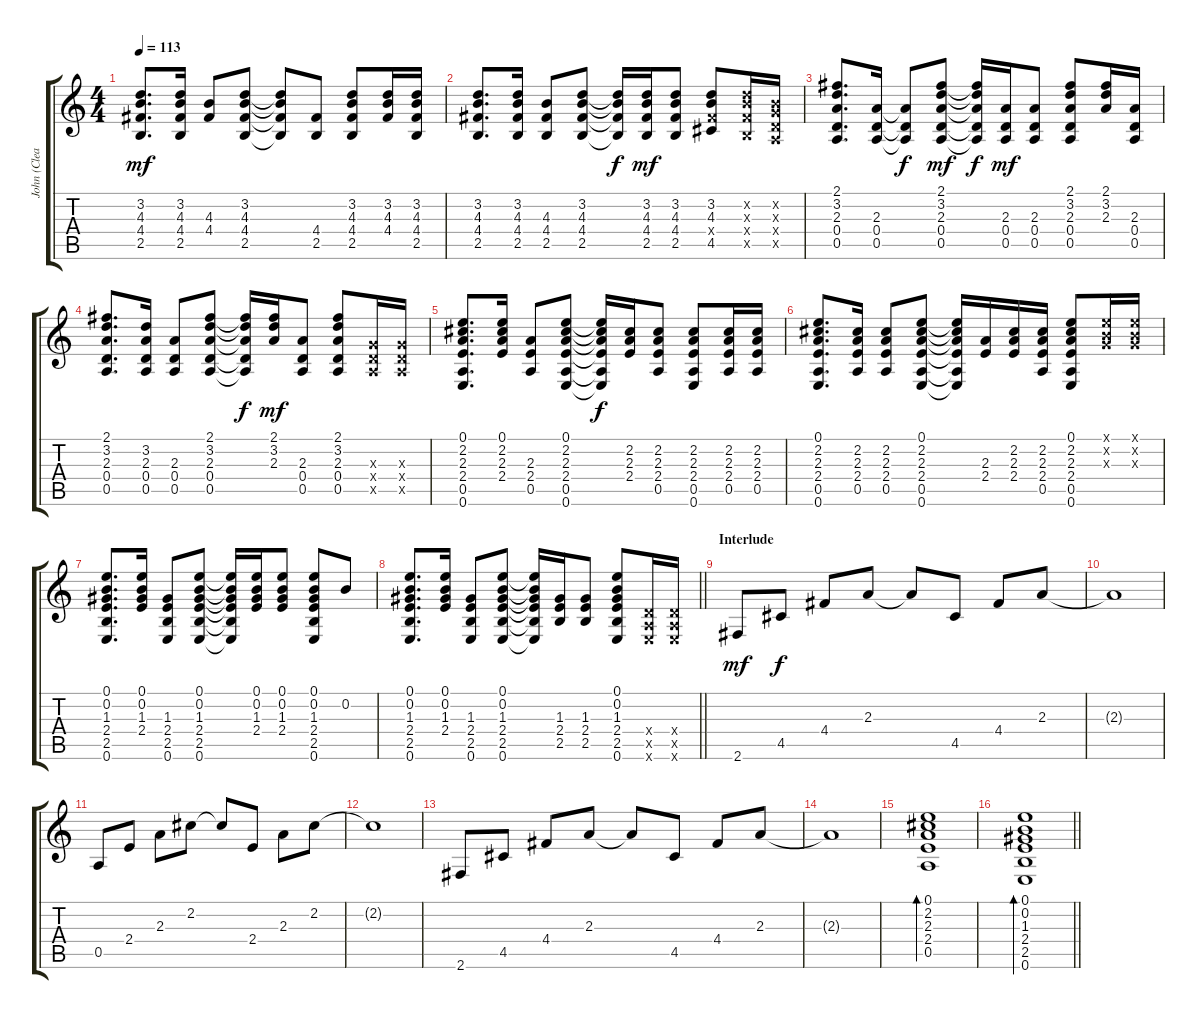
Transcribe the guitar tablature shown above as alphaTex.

\track ("John (Clean)" "John (Clea") {instrument electricguitarjazz}
\staff {score tabs}
\tuning (E4 B3 G3 D3 A2 E2) {hide}
\ts (4 4)
\tempo 113
\clef g2
\ks c
(3.2 4.3 4.4 2.5).8{d dy mf} (3.2 4.3 4.4 2.5).16 (4.3 4.4).8 (3.2 4.3 4.4 2.5).8 (3.2{t} 4.3{t} 4.4{t} 2.5{t}).8 (4.4 2.5).8 (3.2 4.3 4.4 2.5).8 (3.2 4.3 4.4).16 (3.2 4.3 4.4 2.5).16 |
(3.2 4.3 4.4 2.5).8{d} (3.2 4.3 4.4 2.5).16 (4.3 4.4 2.5).8 (3.2 4.3 4.4 2.5).8 (3.2{t} 4.3{t} 4.4{t} 2.5{t}).16{dy f} (3.2 4.3 4.4 2.5).16{dy mf} (3.2 4.3 4.4 2.5).8 (3.2 4.3 4.4{x} 4.5).8 (3.2{x} 4.3{x} 4.4{x} 2.5{x}).16 (0.2{x} 0.3{x} 0.4{x} 0.5{x}).16 |
(2.1 3.2 2.3 0.4 0.5).8{d} (2.3 0.4 0.5).16 (2.3{t} 0.4{t} 0.5{t}).8{dy f} (2.1 3.2 2.3 0.4 0.5).8{dy mf} (2.1{t} 3.2{t} 2.3{t} 0.4{t} 0.5{t}).16{dy f} (2.3 0.4 0.5).16{dy mf} (2.3 0.4 0.5).8 (2.1 3.2 2.3 0.4 0.5).8 (2.1 3.2 2.3).16 (2.3 0.4 0.5).16 |
(2.1 3.2 2.3 0.4 0.5).8{d} (3.2 2.3 0.4 0.5).16 (2.3 0.4 0.5).8 (2.1 3.2 2.3 0.4 0.5).8 (2.1{t} 3.2{t} 2.3{t} 0.4{t} 0.5{t}).16{dy f} (2.1 3.2 2.3).16{dy mf} (2.3 0.4 0.5).8 (2.1 3.2 2.3 0.4 0.5).8 (0.3{x} 0.4{x} 0.5{x}).16 (0.3{x} 0.4{x} 0.5{x}).16 |
(0.1 2.2 2.3 2.4 0.5 0.6).8{d} (0.1 2.2 2.3 2.4).16 (2.3 2.4 0.5).8 (0.1 2.2 2.3 2.4 0.5 0.6).8 (0.1{t} 2.2{t} 2.3{t} 2.4{t} 0.5{t} 0.6{t}).16{dy f} (2.2 2.3 2.4).16 (2.2 2.3 2.4 0.5).8 (2.2 2.3 2.4 0.5 0.6).8 (2.2 2.3 2.4 0.5).16 (2.2 2.3 2.4 0.5).16 |
(0.1 2.2 2.3 2.4 0.5 0.6).8{d} (2.2 2.3 2.4 0.5).16 (2.2 2.3 2.4 0.5).8 (0.1 2.2 2.3 2.4 0.5 0.6).8 (0.1{t} 2.2{t} 2.3{t} 2.4{t} 0.5{t} 0.6{t}).16 (2.3 2.4).16 (2.2 2.3 2.4).16 (2.2 2.3 2.4 0.5).16 (0.1 2.2 2.3 2.4 0.5 0.6).8 (0.1{x} 0.2{x} 0.3{x}).16 (0.1{x} 0.2{x} 0.3{x}).16 |
(0.1 0.2 1.3 2.4 2.5 0.6).8{d} (0.1 0.2 1.3 2.4).16 (1.3 2.4 2.5 0.6).8 (0.1 0.2 1.3 2.4 2.5 0.6).8 (0.1{t} 0.2{t} 1.3{t} 2.4{t} 2.5{t} 0.6{t}).16 (0.1 0.2 1.3 2.4).16 (0.1 0.2 1.3 2.4).8 (0.1 0.2 1.3 2.4 2.5 0.6).8 0.2.8 |
\barLineRight lightlight
(0.1 0.2 1.3 2.4 2.5 0.6).8{d} (0.1 0.2 1.3 2.4).16 (1.3 2.4 2.5 0.6).8 (0.1 0.2 1.3 2.4 2.5 0.6).8 (0.1{t} 0.2{t} 1.3{t} 2.4{t} 2.5{t} 0.6{t}).16 (1.3 2.4 2.5).16 (1.3 2.4 2.5).8 (0.1 0.2 1.3 2.4 2.5 0.6).8 (0.4{x} 0.5{x} 0.6{x}).16 (0.4{x} 0.5{x} 0.6{x}).16 |
\section ("" "Interlude")
2.6.8{dy mf} 4.5.8{dy f} 4.4.8 2.3.8 2.3{t}.8 4.5.8 4.4.8 2.3.8 |
2.3{t}.1 |
0.5.8 2.4.8 2.3.8 2.2.8 2.2{t}.8 2.4.8 2.3.8 2.2.8 |
2.2{t}.1 |
2.6.8 4.5.8 4.4.8 2.3.8 2.3{t}.8 4.5.8 4.4.8 2.3.8 |
2.3{t}.1 |
(0.1 2.2 2.3 2.4 0.5).1{bd 120} |
\barLineRight lightlight
(0.1 0.2 1.3 2.4 2.5 0.6).1{bd 120}
